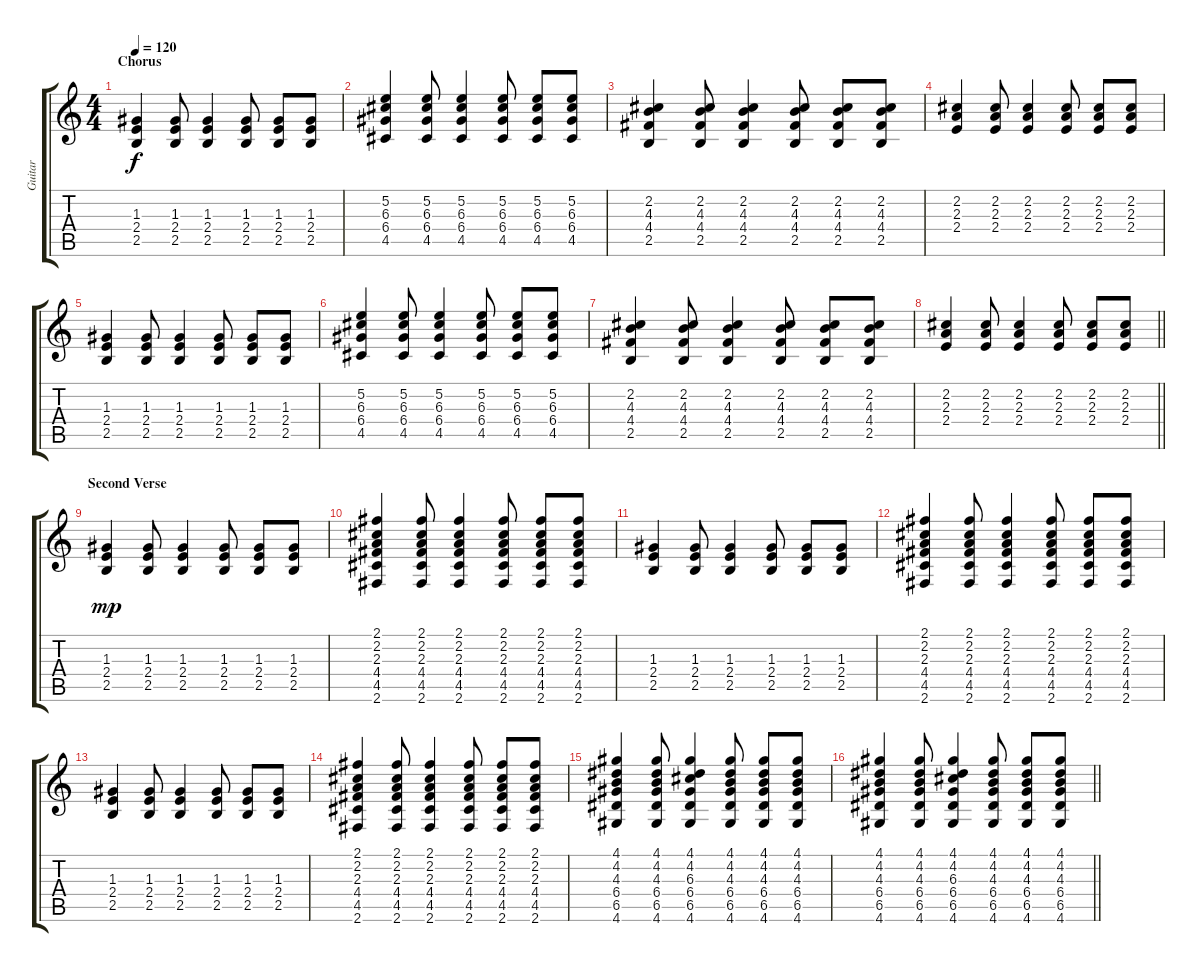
\track ("Guitar" "Guitar") {instrument distortionguitar}
\staff {score tabs}
\tuning (E4 B3 G3 D3 A2 E2) {hide}
\ts (4 4)
\section ("" "Chorus")
\tempo 120
\clef g2
\ks c
(1.3 2.4 2.5).4{dy f} (1.3 2.4 2.5).8 (1.3 2.4 2.5).4 (1.3 2.4 2.5).8 (1.3 2.4 2.5).8 (1.3 2.4 2.5).8 |
(5.2 6.3 6.4 4.5).4 (5.2 6.3 6.4 4.5).8 (5.2 6.3 6.4 4.5).4 (5.2 6.3 6.4 4.5).8 (5.2 6.3 6.4 4.5).8 (5.2 6.3 6.4 4.5).8 |
(2.2 4.3 4.4 2.5).4 (2.2 4.3 4.4 2.5).8 (2.2 4.3 4.4 2.5).4 (2.2 4.3 4.4 2.5).8 (2.2 4.3 4.4 2.5).8 (2.2 4.3 4.4 2.5).8 |
(2.2 2.3 2.4).4 (2.2 2.3 2.4).8 (2.2 2.3 2.4).4 (2.2 2.3 2.4).8 (2.2 2.3 2.4).8 (2.2 2.3 2.4).8 |
(1.3 2.4 2.5).4 (1.3 2.4 2.5).8 (1.3 2.4 2.5).4 (1.3 2.4 2.5).8 (1.3 2.4 2.5).8 (1.3 2.4 2.5).8 |
(5.2 6.3 6.4 4.5).4 (5.2 6.3 6.4 4.5).8 (5.2 6.3 6.4 4.5).4 (5.2 6.3 6.4 4.5).8 (5.2 6.3 6.4 4.5).8 (5.2 6.3 6.4 4.5).8 |
(2.2 4.3 4.4 2.5).4 (2.2 4.3 4.4 2.5).8 (2.2 4.3 4.4 2.5).4 (2.2 4.3 4.4 2.5).8 (2.2 4.3 4.4 2.5).8 (2.2 4.3 4.4 2.5).8 |
\barLineRight lightlight
(2.2 2.3 2.4).4 (2.2 2.3 2.4).8 (2.2 2.3 2.4).4 (2.2 2.3 2.4).8 (2.2 2.3 2.4).8 (2.2 2.3 2.4).8 |
\section ("" "Second Verse")
(1.3 2.4 2.5).4{dy mp} (1.3 2.4 2.5).8 (1.3 2.4 2.5).4 (1.3 2.4 2.5).8 (1.3 2.4 2.5).8 (1.3 2.4 2.5).8 |
(2.1 2.2 2.3 4.4 4.5 2.6).4 (2.1 2.2 2.3 4.4 4.5 2.6).8 (2.1 2.2 2.3 4.4 4.5 2.6).4 (2.1 2.2 2.3 4.4 4.5 2.6).8 (2.1 2.2 2.3 4.4 4.5 2.6).8 (2.1 2.2 2.3 4.4 4.5 2.6).8 |
(1.3 2.4 2.5).4 (1.3 2.4 2.5).8 (1.3 2.4 2.5).4 (1.3 2.4 2.5).8 (1.3 2.4 2.5).8 (1.3 2.4 2.5).8 |
(2.1 2.2 2.3 4.4 4.5 2.6).4 (2.1 2.2 2.3 4.4 4.5 2.6).8 (2.1 2.2 2.3 4.4 4.5 2.6).4 (2.1 2.2 2.3 4.4 4.5 2.6).8 (2.1 2.2 2.3 4.4 4.5 2.6).8 (2.1 2.2 2.3 4.4 4.5 2.6).8 |
(1.3 2.4 2.5).4 (1.3 2.4 2.5).8 (1.3 2.4 2.5).4 (1.3 2.4 2.5).8 (1.3 2.4 2.5).8 (1.3 2.4 2.5).8 |
(2.1 2.2 2.3 4.4 4.5 2.6).4 (2.1 2.2 2.3 4.4 4.5 2.6).8 (2.1 2.2 2.3 4.4 4.5 2.6).4 (2.1 2.2 2.3 4.4 4.5 2.6).8 (2.1 2.2 2.3 4.4 4.5 2.6).8 (2.1 2.2 2.3 4.4 4.5 2.6).8 |
(4.1 4.2 4.3 6.4 6.5 4.6).4 (4.1 4.2 4.3 6.4 6.5 4.6).8 (4.1 4.2 6.3 6.4 6.5 4.6).4 (4.1 4.2 4.3 6.4 6.5 4.6).8 (4.1 4.2 4.3 6.4 6.5 4.6).8 (4.1 4.2 4.3 6.4 6.5 4.6).8 |
\barLineRight lightlight
(4.1 4.2 4.3 6.4 6.5 4.6).4 (4.1 4.2 4.3 6.4 6.5 4.6).8 (4.1 4.2 6.3 6.4 6.5 4.6).4 (4.1 4.2 4.3 6.4 6.5 4.6).8 (4.1 4.2 4.3 6.4 6.5 4.6).8 (4.1 4.2 4.3 6.4 6.5 4.6).8
